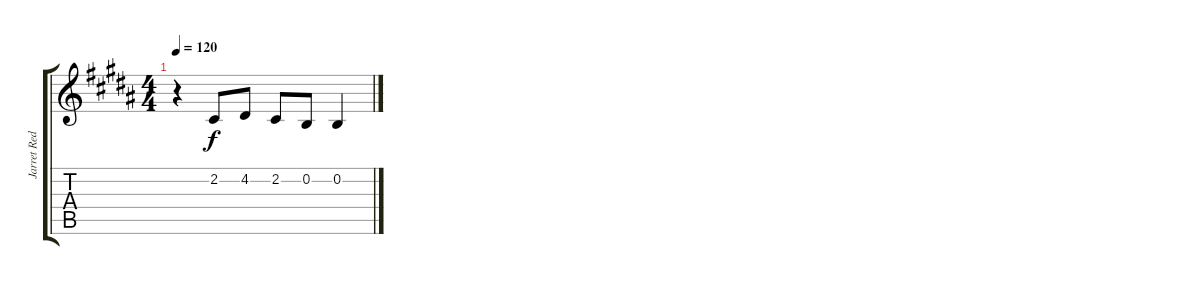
\track ("Jarret Reddick - Vocals" "Jarret Red") {instrument altosax}
\staff {score tabs}
\tuning (E4 B3 G3 D3 A2 E2) {hide}
\ts (4 4)
\tempo 120
\clef g2
\ks b
r.4{dy f} 2.2.8 4.2.8 2.2.8 0.2.8 0.2.4
